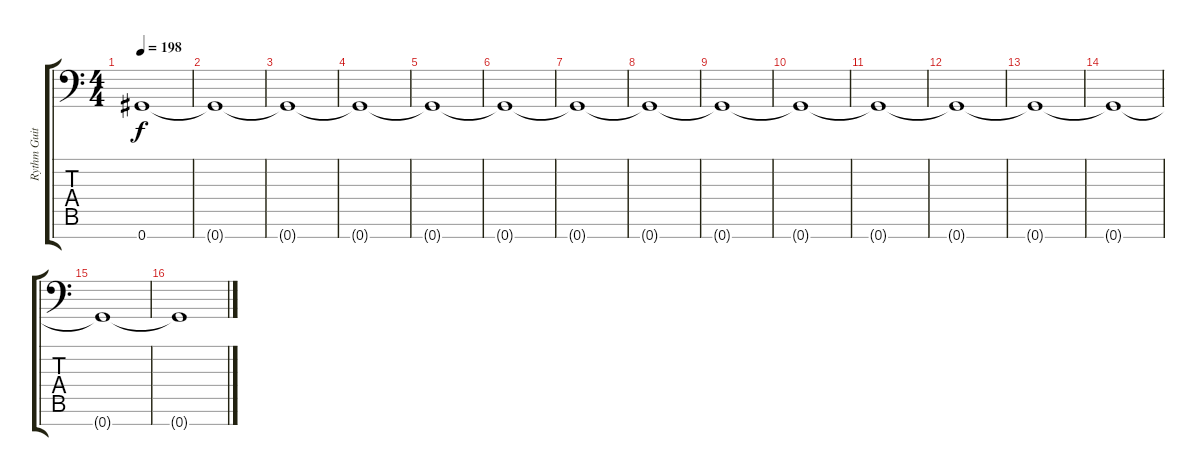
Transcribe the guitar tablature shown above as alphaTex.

\track ("Rythm Guitar #2" "Rythm Guit") {instrument distortionguitar}
\staff {score tabs}
\tuning (Eb4 Bb3 F3 Eb3 Bb2 F2 Ab1) {hide}
\ts (4 4)
\tempo 198
\clef f4
\ks c
0.7{t}.1{dy f} |
0.7{t}.1 |
0.7{t}.1 |
0.7{t}.1 |
0.7{t}.1 |
0.7{t}.1 |
0.7{t}.1 |
0.7{t}.1 |
0.7{t}.1 |
0.7{t}.1 |
0.7{t}.1 |
0.7{t}.1 |
0.7{t}.1 |
0.7{t}.1 |
0.7{t}.1 |
0.7{t}.1
